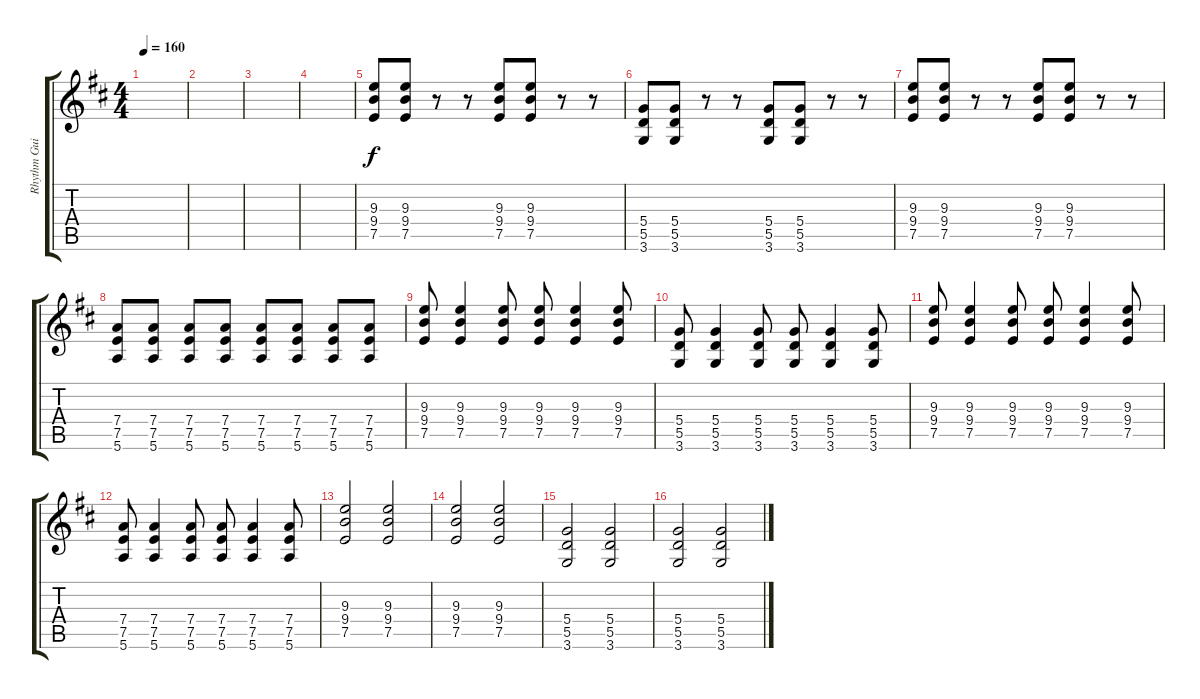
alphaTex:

\track ("Rhythm Guitar 1 (Brett Gurewitz)" "Rhythm Gui") {instrument distortionguitar}
\staff {score tabs}
\tuning (E4 B3 G3 D3 A2 E2) {hide}
\ts (4 4)
\tempo 160
\clef g2
\ks d
|
|
|
|
(9.3 9.4 7.5).8 (9.3 9.4 7.5).8 r.8 r.8 (9.3 9.4 7.5).8 (9.3 9.4 7.5).8 r.8 r.8 |
(5.4 5.5 3.6).8 (5.4 5.5 3.6).8 r.8 r.8 (5.4 5.5 3.6).8 (5.4 5.5 3.6).8 r.8 r.8 |
(9.3 9.4 7.5).8 (9.3 9.4 7.5).8 r.8 r.8 (9.3 9.4 7.5).8 (9.3 9.4 7.5).8 r.8 r.8 |
(7.4 7.5 5.6).8 (7.4 7.5 5.6).8 (7.4 7.5 5.6).8 (7.4 7.5 5.6).8 (7.4 7.5 5.6).8 (7.4 7.5 5.6).8 (7.4 7.5 5.6).8 (7.4 7.5 5.6).8 |
(9.3 9.4 7.5).8 (9.3 9.4 7.5).4 (9.3 9.4 7.5).8 (9.3 9.4 7.5).8 (9.3 9.4 7.5).4 (9.3 9.4 7.5).8 |
(5.4 5.5 3.6).8 (5.4 5.5 3.6).4 (5.4 5.5 3.6).8 (5.4 5.5 3.6).8 (5.4 5.5 3.6).4 (5.4 5.5 3.6).8 |
(9.3 9.4 7.5).8 (9.3 9.4 7.5).4 (9.3 9.4 7.5).8 (9.3 9.4 7.5).8 (9.3 9.4 7.5).4 (9.3 9.4 7.5).8 |
(7.4 7.5 5.6).8 (7.4 7.5 5.6).4 (7.4 7.5 5.6).8 (7.4 7.5 5.6).8 (7.4 7.5 5.6).4 (7.4 7.5 5.6).8 |
(9.3 9.4 7.5).2 (9.3 9.4 7.5).2 |
(9.3 9.4 7.5).2 (9.3 9.4 7.5).2 |
(5.4 5.5 3.6).2 (5.4 5.5 3.6).2 |
(5.4 5.5 3.6).2 (5.4 5.5 3.6).2
